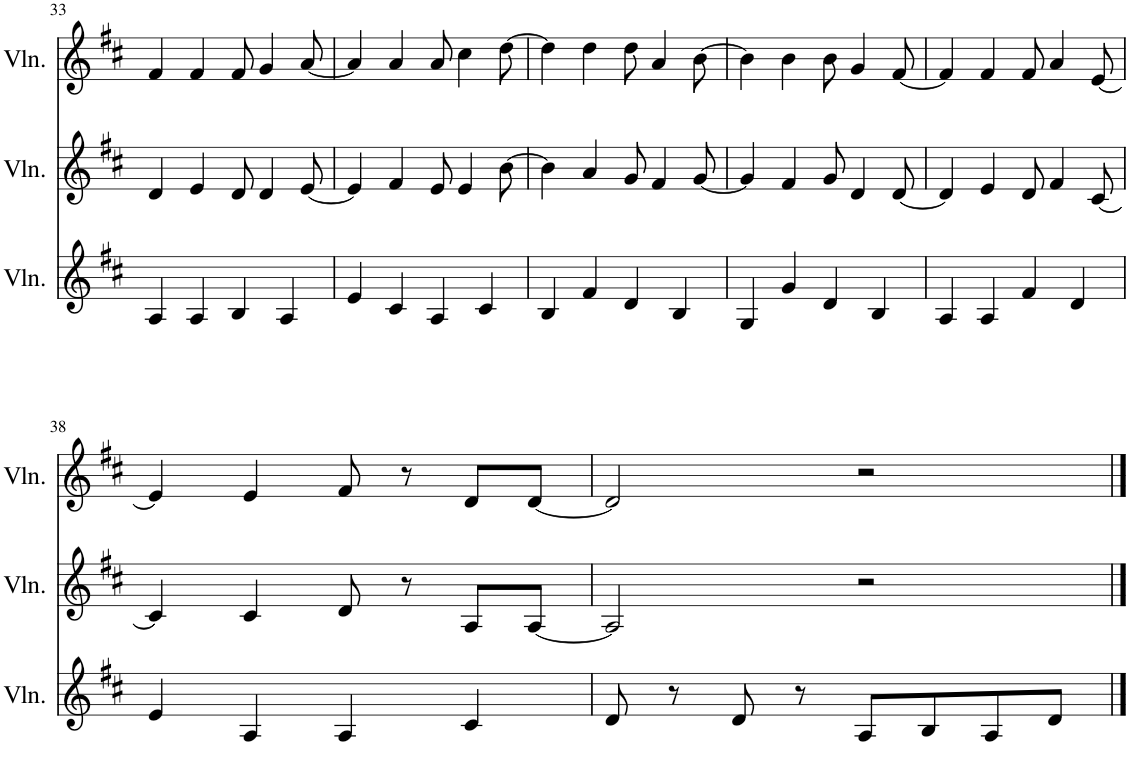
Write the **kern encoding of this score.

**kern	**kern	**kern
*part3	*part2	*part1
*staff3	*staff2	*staff1
*I"Violin	*I"Violin	*I"Violin
*I'Vln.	*I'Vln.	*I'Vln.
!!LO:PB:g=z
*clefG2	*clefG2	*clefG2
*k[f#c#]	*k[f#c#]	*k[f#c#]
*M4/4	*M4/4	*M4/4
=33	=33	=33
4A/	4d/	4f#/
4A/	4e/	4f#/
4B/	8d/	8f#/
.	4d/	4g/
4A/	.	.
.	[8e/	[8a/
=34	=34	=34
4e/	4e/]	4a/]
4c#/	4f#/	4a/
4A/	8e/	8a/
.	4e/	4cc#\
4c#/	.	.
.	[8b\	[8dd\
=35	=35	=35
4B/	4b\]	4dd\]
4f#/	4a/	4dd\
4d/	8g/	8dd\
.	4f#/	4a/
4B/	.	.
.	[8g/	[8b\
=36	=36	=36
4G/	4g/]	4b\]
4g/	4f#/	4b\
4d/	8g/	8b\
.	4d/	4g/
4B/	.	.
.	[8d/	[8f#/
=37	=37	=37
4A/	4d/]	4f#/]
4A/	4e/	4f#/
4f#/	8d/	8f#/
.	4f#/	4a/
4d/	.	.
.	[8c#/	[8e/
!!LO:LB:g=z
=38	=38	=38
4e/	4c#/]	4e/]
4A/	4c#/	4e/
4A/	8d/	8f#/
.	8r	8r
4c#/	8A/L	8d/L
.	[8A/J	[8d/J
=39	=39	=39
8d/	2A/]	2d/]
8r	.	.
8d/	.	.
8r	.	.
8A/L	2r	2r
8B/	.	.
8A/	.	.
8d/J	.	.
==	==	==
*-	*-	*-
